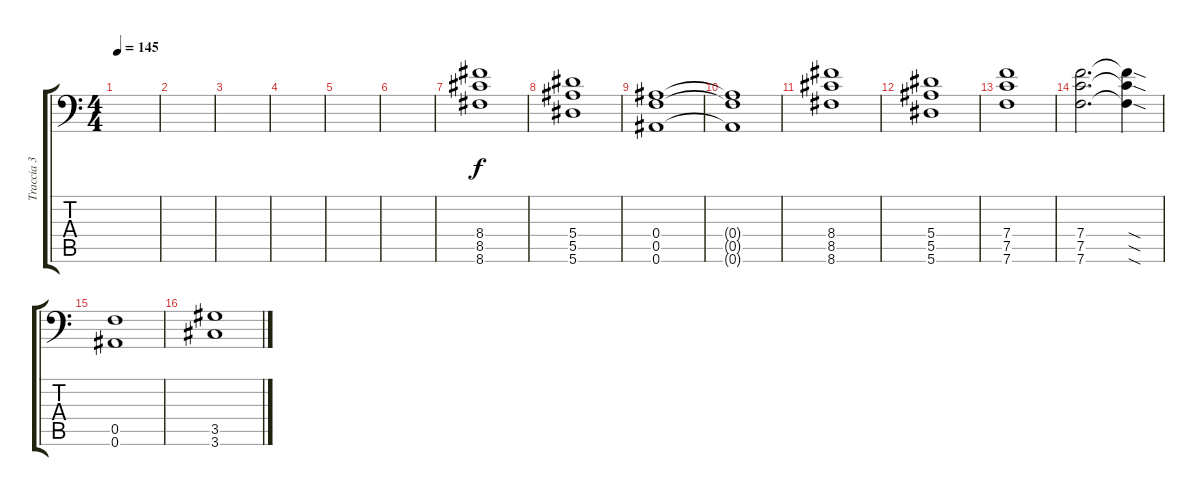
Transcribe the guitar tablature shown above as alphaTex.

\track ("Traccia 3" "Traccia 3") {instrument distortionguitar}
\staff {score tabs}
\tuning (C4 G3 Eb3 Bb2 F2 Bb1) {hide}
\ts (4 4)
\tempo 145
\clef f4
\ks c
|
|
|
|
|
|
(8.4 8.5 8.6).1 |
(5.4 5.5 5.6).1 |
(0.4 0.5 0.6).1 |
(0.4{t} 0.5{t} 0.6{t}).1 |
(8.4 8.5 8.6).1 |
(5.4 5.5 5.6).1 |
(7.4 7.5 7.6).1 |
(7.4 7.5 7.6).2{d} (7.4{sod t} 7.5{sod t} 7.6{sod t}).4 |
(0.5 0.6).1 |
(3.5 3.6).1
